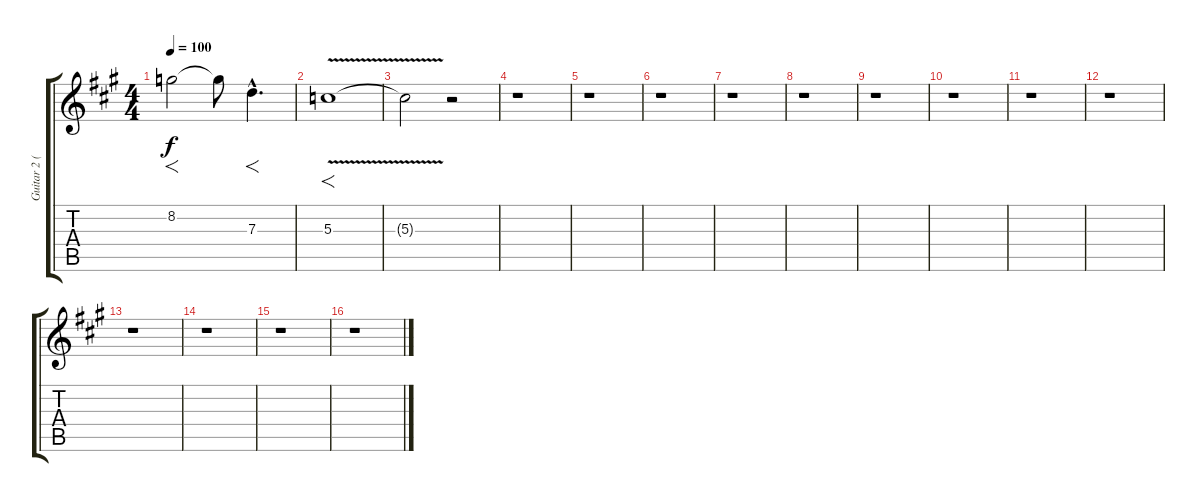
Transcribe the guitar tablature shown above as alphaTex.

\track ("Guitar 2 (Lead)" "Guitar 2 (") {instrument overdrivenguitar}
\staff {score tabs}
\tuning (E4 B3 G3 D3 A2 E2) {hide}
\ts (4 4)
\tempo 100
\clef g2
\ks f#minor
8.2.2{f dy f} 8.2{t}.8 7.3{hac}.4{f d} |
5.3{v}.1{f} |
5.3{t}.2 r.2 |
r.1 |
r.1 |
r.1 |
r.1 |
r.1 |
r.1 |
r.1 |
r.1 |
r.1 |
r.1 |
r.1 |
r.1 |
r.1
